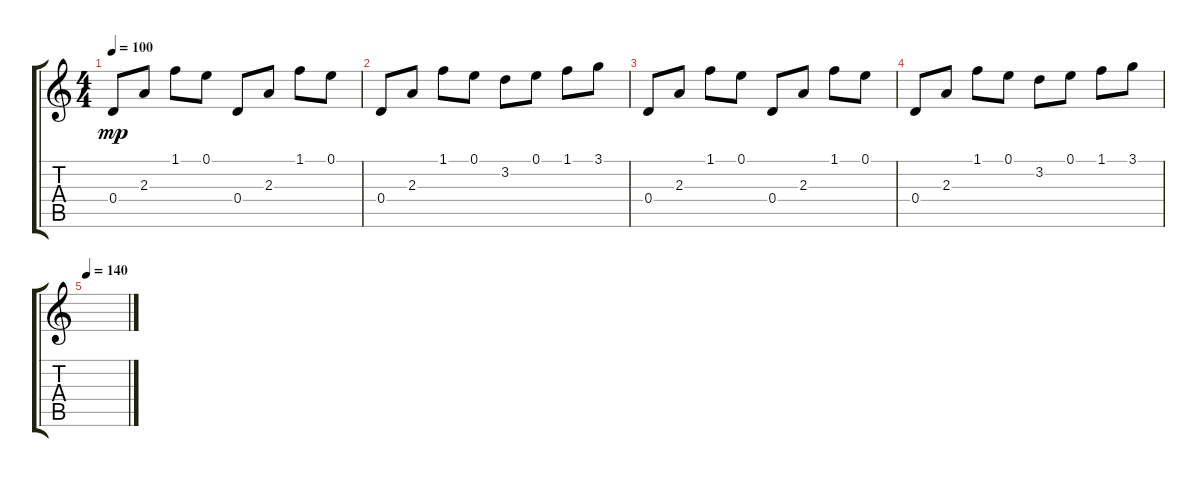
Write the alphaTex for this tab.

\track "" {instrument acousticguitarsteel}
\staff {score tabs}
\tuning (E4 B3 G3 D3 A2 E2) {hide}
\ts (4 4)
\tempo 100
\clef g2
\ks c
0.4.8{dy mp} 2.3.8 1.1.8 0.1.8 0.4.8 2.3.8 1.1.8 0.1.8 |
0.4.8 2.3.8 1.1.8 0.1.8 3.2.8 0.1.8 1.1.8 3.1.8 |
0.4.8 2.3.8 1.1.8 0.1.8 0.4.8 2.3.8 1.1.8 0.1.8 |
0.4.8 2.3.8 1.1.8 0.1.8 3.2.8 0.1.8 1.1.8 3.1.8 |
\tempo 140
